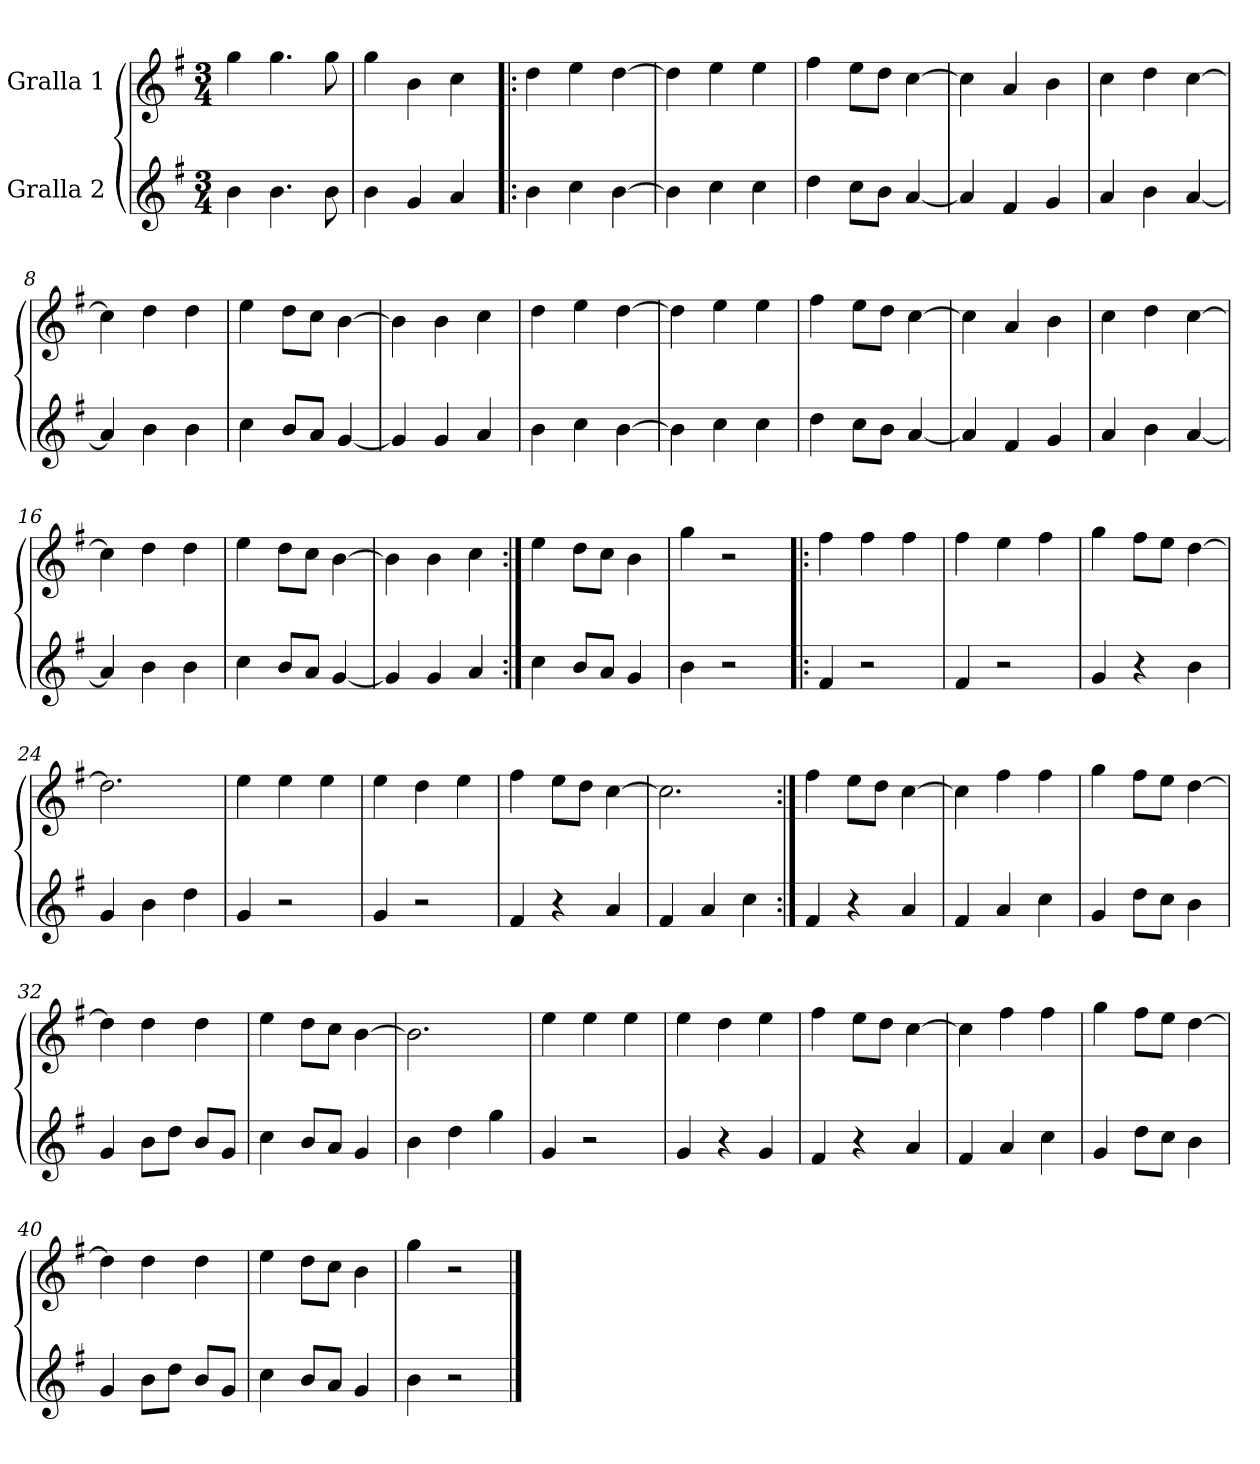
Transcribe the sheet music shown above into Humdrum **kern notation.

**kern	**kern
*part2	*part1
*staff2	*staff1
*I"Gralla 2	*I"Gralla 1
*clefG2	*clefG2
*k[f#]	*k[f#]
*M3/4	*M3/4
=1	=1
4b	4gg
4.b	4.gg
8b	8gg
=2	=2
4b	4gg
4g	4b
4a	4cc
=3!|:	=3!|:
4b	4dd
4cc	4ee
[4b	[4dd
=4	=4
4b]	4dd]
4cc	4ee
4cc	4ee
=5	=5
4dd	4ff#
8cc\L	8ee\L
8b\J	8dd\J
[4a	[4cc
=6	=6
4a]	4cc]
4f#	4a
4g	4b
=7	=7
4a	4cc
4b	4dd
[4a	[4cc
=8	=8
4a]	4cc]
4b	4dd
4b	4dd
=9	=9
4cc	4ee
8b/L	8dd\L
8a/J	8cc\J
[4g	[4b
=10	=10
4g]	4b]
4g	4b
4a	4cc
=11	=11
4b	4dd
4cc	4ee
[4b	[4dd
=12	=12
4b]	4dd]
4cc	4ee
4cc	4ee
=13	=13
4dd	4ff#
8cc\L	8ee\L
8b\J	8dd\J
[4a	[4cc
=14	=14
4a]	4cc]
4f#	4a
4g	4b
=15	=15
4a	4cc
4b	4dd
[4a	[4cc
=16	=16
4a]	4cc]
4b	4dd
4b	4dd
=17	=17
4cc	4ee
8b/L	8dd\L
8a/J	8cc\J
[4g	[4b
=18	=18
4g]	4b]
4g	4b
4a	4cc
=19:|!	=19:|!
4cc	4ee
8b/L	8dd\L
8a/J	8cc\J
4g	4b
=20	=20
4b	4gg
2r	2r
=21!|:	=21!|:
4f#	4ff#
2r	4ff#
.	4ff#
=22	=22
4f#	4ff#
2r	4ee
.	4ff#
=23	=23
4g	4gg
4r	8ff#\L
.	8ee\J
4b	[4dd
=24	=24
4g	2.dd]
4b	.
4dd	.
=25	=25
4g	4ee
2r	4ee
.	4ee
=26	=26
4g	4ee
2r	4dd
.	4ee
=27	=27
4f#	4ff#
4r	8ee\L
.	8dd\J
4a	[4cc
=28	=28
4f#	2.cc]
4a	.
4cc	.
=29:|!	=29:|!
4f#	4ff#
4r	8ee\L
.	8dd\J
4a	[4cc
=30	=30
4f#	4cc]
4a	4ff#
4cc	4ff#
=31	=31
4g	4gg
8dd\L	8ff#\L
8cc\J	8ee\J
4b	[4dd
=32	=32
4g	4dd]
8b\L	4dd
8dd\J	.
8b/L	4dd
8g/J	.
=33	=33
4cc	4ee
8b/L	8dd\L
8a/J	8cc\J
4g	[4b
=34	=34
4b	2.b]
4dd	.
4gg	.
=35	=35
4g	4ee
2r	4ee
.	4ee
=36	=36
4g	4ee
4r	4dd
4g	4ee
=37	=37
4f#	4ff#
4r	8ee\L
.	8dd\J
4a	[4cc
=38	=38
4f#	4cc]
4a	4ff#
4cc	4ff#
=39	=39
4g	4gg
8dd\L	8ff#\L
8cc\J	8ee\J
4b	[4dd
=40	=40
4g	4dd]
8b\L	4dd
8dd\J	.
8b/L	4dd
8g/J	.
=41	=41
4cc	4ee
8b/L	8dd\L
8a/J	8cc\J
4g	4b
=42	=42
4b	4gg
2r	2r
==	==
*-	*-
